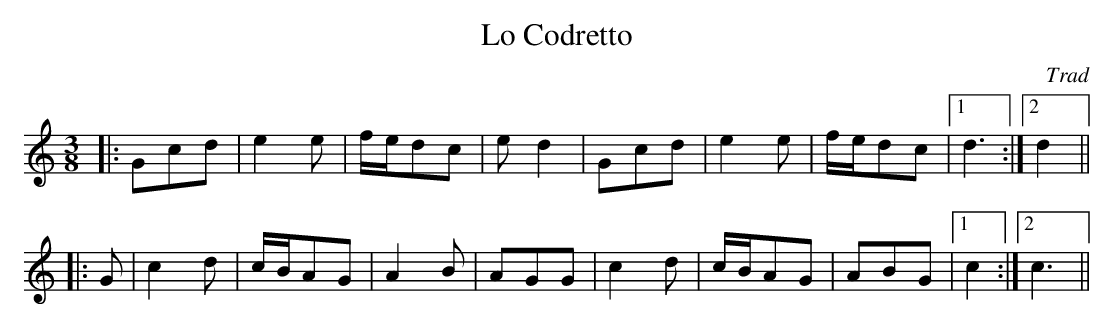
X:1
T:Codretto, Lo
C:Trad
M:3/8
L:1/16
E:12
K:C
|:G2c2d2|e4 e2|fed2c2|e2 d4|\
G2c2d2|e4 e2|fed2c2|1 d6:|2 d4||*
|:G2|c4 d2|cBA2G2|A4 B2|A2G2G2|\
c4 d2|cBA2G2|A2B2G2|1 c4:|2 c6||**
